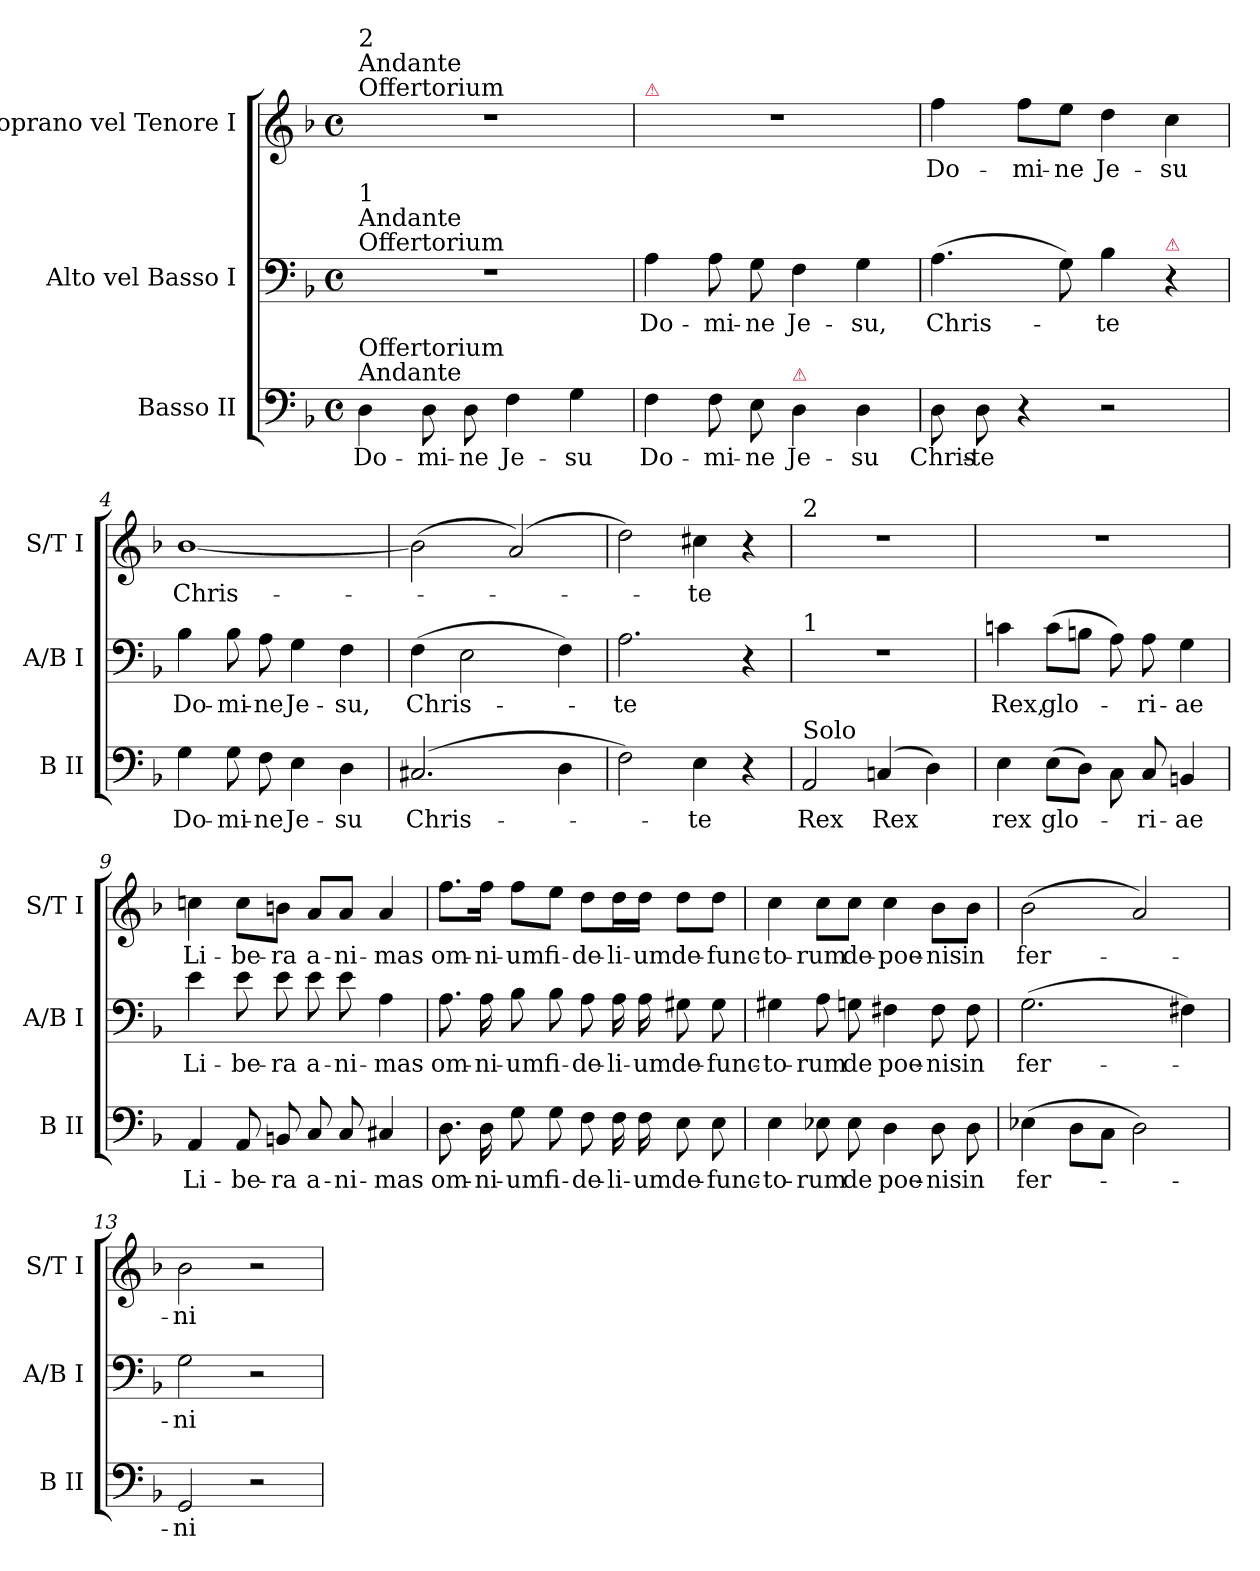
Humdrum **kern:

**kern	**text	**kern	**text	**kern	**text
*part3	*part3	*part2	*part2	*part1	*part1
*staff3	*staff3	*staff2	*staff2	*staff1	*staff1
*I"Basso II	*	*I"Alto vel Basso I	*	*I"Soprano vel Tenore I	*
*I'B II	*	*I'A/B I	*	*I'S/T I	*
*clefF4	*	*clefF4	*	*clefG2	*
*	*	*	*	*ITrd7c12	*
*k[b-]	*	*k[b-]	*	*k[b-]	*
*M4/4	*	*M4/4	*	*M4/4	*
*met(c)	*	*met(c)	*	*met(c)	*
=1	=1	=1	=1	=1	=1
!	!	!	!	!LO:TX:a:t=Offertorium	!
!	!	!	!	!LO:TX:a:t=Andante	!
!	!	!	!	!LO:TX:a:t=2	!
!	!	!LO:TX:a:t=Offertorium	!	!	!
!	!	!LO:TX:a:t=Andante	!	!	!
!	!	!LO:TX:a:t=1	!	!	!
!LO:TX:a:t=Andante	!	!	!	!	!
!LO:TX:a:t=Offertorium	!	!	!	!	!
4D\	Do-	1r	.	1r	.
8D\	-mi-	.	.	.	.
8D\	-ne	.	.	.	.
4F\	Je-	.	.	.	.
4G\	-su	.	.	.	.
=2	=2	=2	=2	=2	=2
!	!	!	!	!LO:TX:a:color=crimson:t=⚠	!
4F\	Do-	4A\	Do-	1r	.
8F\	-mi-	8A\	-mi-	.	.
8E\	-ne	8G\	-ne	.	.
!LO:TX:a:color=crimson:t=⚠	!	!	!	!	!
4D\	Je-	4F\	Je-	.	.
4D\	-su	4G\	-su,	.	.
=3	=3	=3	=3	=3	=3
8D\	Chris-	(4.A\	Chris-	4f\	Do-
8D\	-te	.	.	.	.
4r	.	.	.	8f\L	-mi-
.	.	8G\)	.	8e\J	-ne
2r	.	4B-\	-te	4d\	Je-
!	!	!LO:TX:a:color=crimson:t=⚠	!	!	!
.	.	4r	.	4c\	-su
=4	=4	=4	=4	=4	=4
4G\	Do-	4B-\	Do-	[1B-/	Chris-
8G\	-mi-	8B-\	-mi-	.	.
8F\	-ne	8A\	-ne	.	.
4E\	Je-	4G\	Je-	.	.
4D\	-su	4F\	-su,	.	.
=5	=5	=5	=5	=5	=5
(2.C#X/	Chris-	(4F\	Chris-	(2B-\]	.
.	.	2E\	.	.	.
.	.	.	.	(2A/)	.
4D\	.	4F\)	.	.	.
=6	=6	=6	=6	=6	=6
2F\)	.	2.A\	-te	2d\)	.
4E\	-te	.	.	4c#X\	-te
4r	.	4r	.	4r	.
=7	=7	=7	=7	=7	=7
!	!	!	!	!LO:TX:a:t=2	!
!	!	!LO:TX:a:t=1	!	!	!
!LO:TX:a:t=Solo	!	!	!	!	!
2AA/	Rex	1r	.	1r	.
(4Cn/	Rex	.	.	.	.
4D\)	.	.	.	.	.
=8	=8	=8	=8	=8	=8
4E\	rex	4cn\	Rex,	1r	.
(8E\L	glo-	(8c\L	glo-	.	.
8D\J)	.	8Bn\J	.	.	.
8C\	.	8A\)	.	.	.
8C/	-ri-	8A\	-ri-	.	.
4BBn/	-ae	4G\	-ae	.	.
=9	=9	=9	=9	=9	=9
4AA/	Li-	4e\	Li-	4cn\	Li-
8AA/	-be-	8e\	-be-	8c\L	-be-
8BBn/	-ra	8e\	-ra	8Bn\J	-ra
8C/	a-	8e\	a-	8A/L	a-
8C/	-ni-	8e\	-ni-	8A/J	-ni-
4C#X/	-mas	4A\	-mas	4A/	-mas
=10	=10	=10	=10	=10	=10
8.D\	om-	8.A\	om-	8.f\L	om-
16D\	-ni-	16A\	-ni-	16f\Jk	-ni-
8G\	-um	8B-\	-um	8f\L	-um
8G\	fi-	8B-\	fi-	8e\J	fi-
8F\	-de-	8A\	-de-	8d\L	-de-
16F\	-li-	16A\	-li-	16d\L	-li-
16F\	-um	16A\	-um	16d\JJ	-um
8E\	de-	8G#X\	de-	8d\L	de-
8E\	-func-	8G#\	-func-	8d\J	-func-
=11	=11	=11	=11	=11	=11
4E\	-to-	4G#X\	-to-	4c\	-to-
8E-X\	-rum	8A\	-rum	8c\L	-rum
8E-\	de	8Gn\	de	8c\J	de-
4D\	poe-	4F#X\	poe-	4c\	-poe-
8D\	-nis	8F#\	-nis	8B-\L	-nis
8D\	in	8F#\	in	8B-\J	in
=12	=12	=12	=12	=12	=12
(4E-X\	fer-	(2.G\	fer-	(2B-\	fer-
8D\L	.	.	.	.	.
8C\J	.	.	.	.	.
2D\)	.	.	.	2A/)	.
.	.	4F#X\)	.	.	.
=13	=13	=13	=13	=13	=13
2GG/	-ni	2G\	-ni	2B-\	-ni
2r	.	2r	.	2r	.
=	=	=	=	=	=
*-	*-	*-	*-	*-	*-
